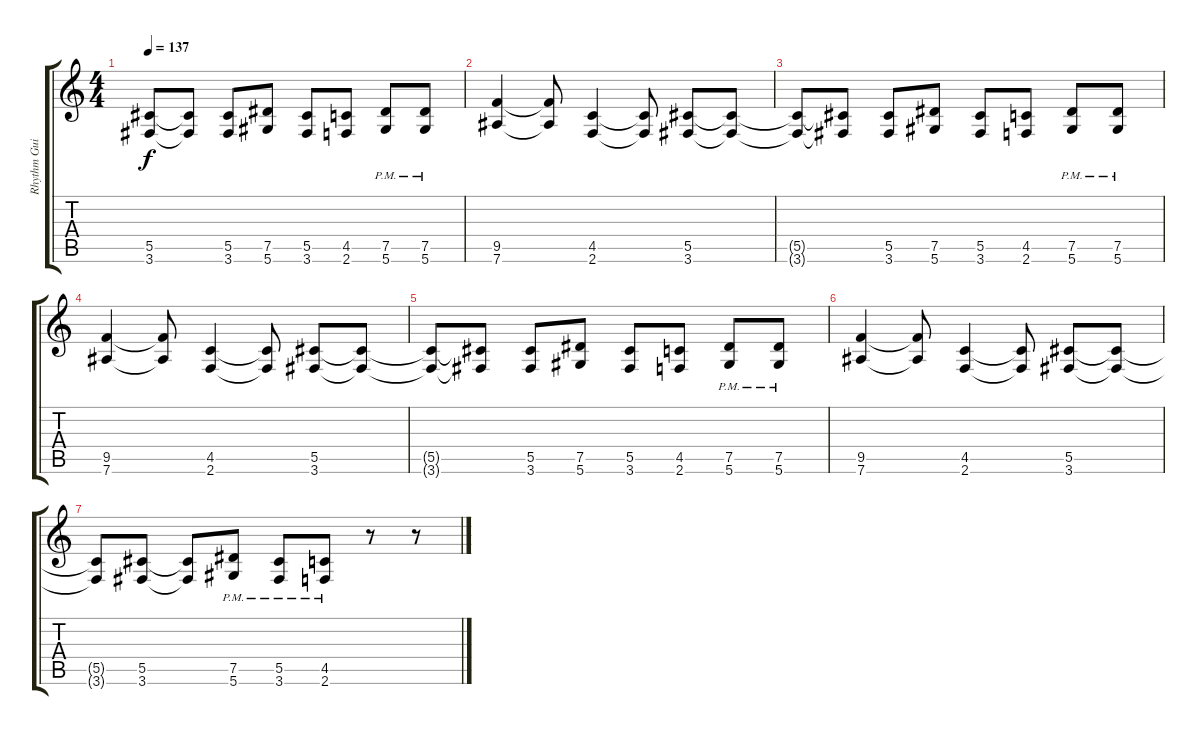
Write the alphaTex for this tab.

\track ("Rhythm Guitar" "Rhythm Gui") {instrument electricguitarclean}
\staff {score tabs}
\tuning (Eb4 Bb3 Gb3 Db3 Ab2 Eb2) {hide}
\ts (4 4)
\tempo 137
\clef g2
\ks c
(5.5{t} 3.6{t}).8{dy f} (5.5{t} 3.6{t}).8 (5.5 3.6).8 (7.5 5.6).8 (5.5 3.6).8 (4.5 2.6).8 (7.5{pm} 5.6{pm}).8 (7.5{pm} 5.6{pm}).8 |
(9.5 7.6).4 (9.5{t} 7.6{t}).8 (4.5 2.6).4 (4.5{t} 2.6{t}).8 (5.5 3.6).8 (5.5{t} 3.6{t}).8 |
(5.5{t} 3.6{t}).8 (5.5{t} 3.6{t}).8 (5.5 3.6).8 (7.5 5.6).8 (5.5 3.6).8 (4.5 2.6).8 (7.5{pm} 5.6{pm}).8 (7.5{pm} 5.6{pm}).8 |
(9.5 7.6).4 (9.5{t} 7.6{t}).8 (4.5 2.6).4 (4.5{t} 2.6{t}).8 (5.5 3.6).8 (5.5{t} 3.6{t}).8 |
(5.5{t} 3.6{t}).8 (5.5{t} 3.6{t}).8 (5.5 3.6).8 (7.5 5.6).8 (5.5 3.6).8 (4.5 2.6).8 (7.5{pm} 5.6{pm}).8 (7.5{pm} 5.6{pm}).8 |
(9.5 7.6).4 (9.5{t} 7.6{t}).8 (4.5 2.6).4 (4.5{t} 2.6{t}).8 (5.5 3.6).8 (5.5{t} 3.6{t}).8 |
(5.5{t} 3.6{t}).8 (5.5 3.6).8 (5.5{t} 3.6{t}).8 (7.5{pm} 5.6{pm}).8 (5.5{pm} 3.6{pm}).8 (4.5{pm} 2.6{pm}).8 r.8 r.8
